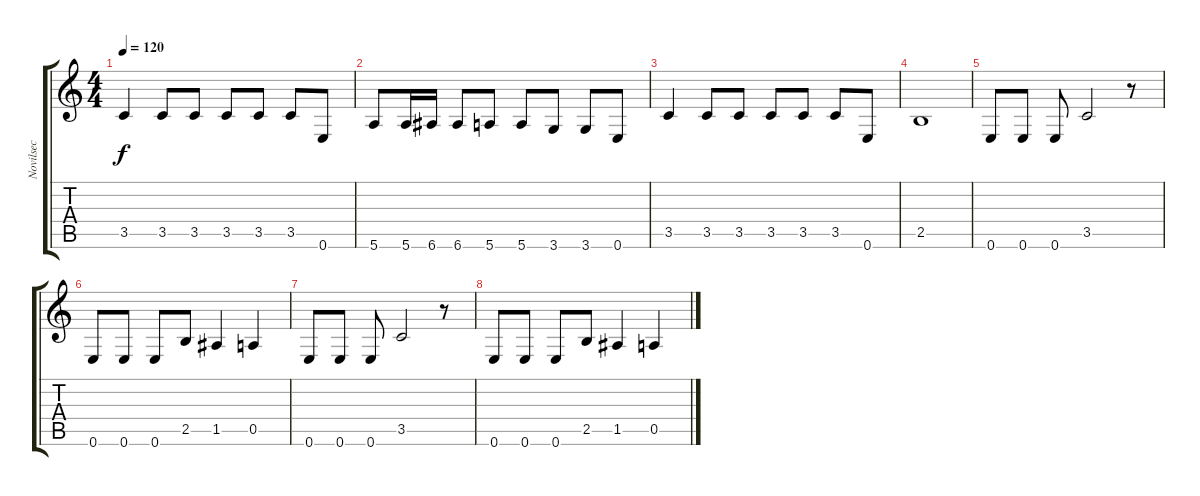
\track ("Novilsec" "Novilsec") {instrument electricbassfinger}
\staff {score tabs}
\tuning (E4 B3 G3 D3 A2 E2) {hide}
\ts (4 4)
\tempo 120
\clef g2
\ks c
3.5.4{dy f} 3.5.8 3.5.8 3.5.8 3.5.8 3.5.8 0.6.8 |
5.6.8 5.6.16 6.6.16 6.6.8 5.6.8 5.6.8 3.6.8 3.6.8 0.6.8 |
3.5.4 3.5.8 3.5.8 3.5.8 3.5.8 3.5.8 0.6.8 |
2.5.1 |
0.6.8 0.6.8 0.6.8 3.5.2 r.8 |
0.6.8 0.6.8 0.6.8 2.5.8 1.5.4 0.5.4 |
0.6.8 0.6.8 0.6.8 3.5.2 r.8 |
0.6.8 0.6.8 0.6.8 2.5.8 1.5.4 0.5.4
